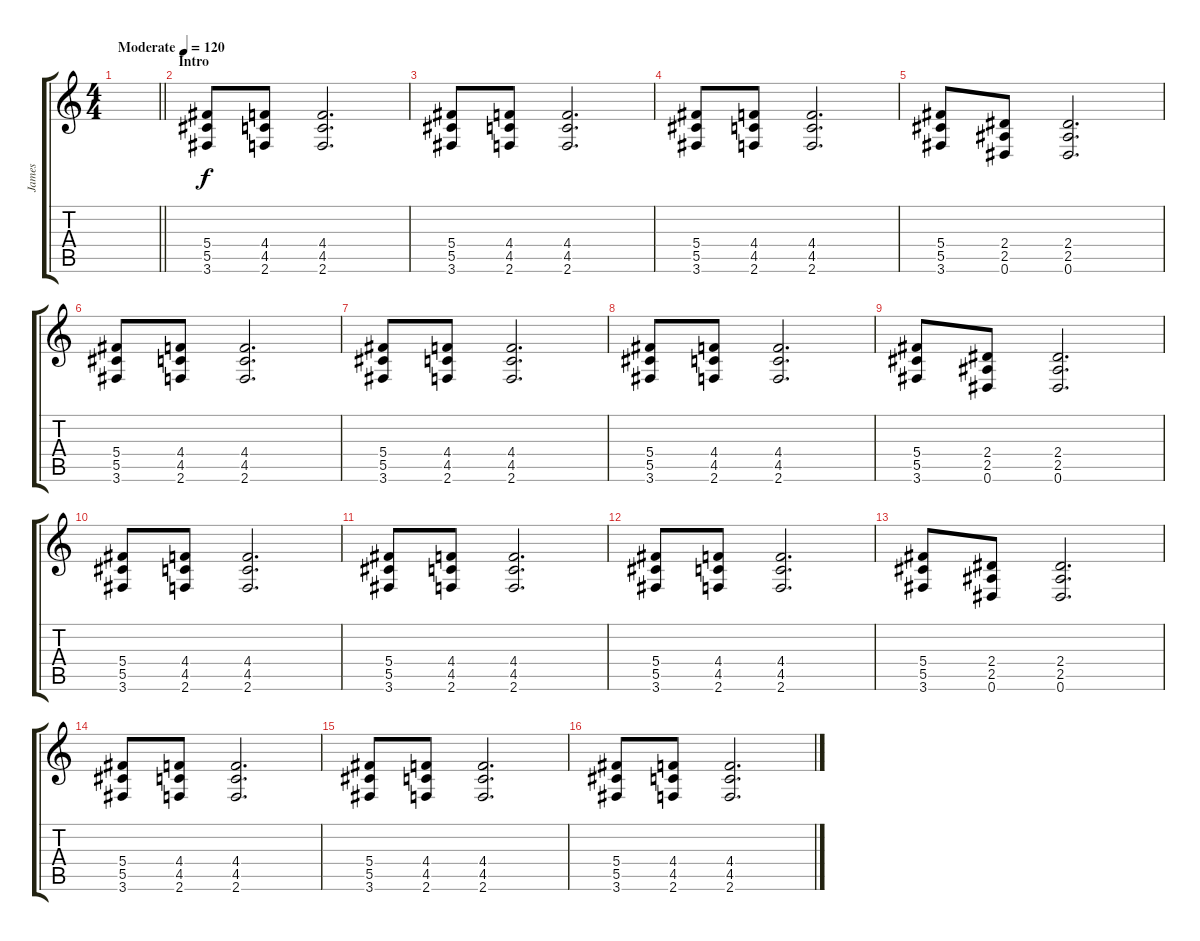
\track ("James" "James") {instrument distortionguitar}
\staff {score tabs}
\tuning (Eb4 Bb3 Gb3 Db3 Ab2 Eb2) {hide}
\ts (4 4)
\tempo (120 "Moderate")
\tempo 100
\tempo (120 "Moderate")
\clef g2
\barLineRight lightlight
\ks c
|
\section ("" "Intro")
(5.4 5.5 3.6).8 (4.4 4.5 2.6).8 (4.4 4.5 2.6).2{d} |
(5.4 5.5 3.6).8 (4.4 4.5 2.6).8 (4.4 4.5 2.6).2{d} |
(5.4 5.5 3.6).8 (4.4 4.5 2.6).8 (4.4 4.5 2.6).2{d} |
(5.4 5.5 3.6).8 (2.4 2.5 0.6).8 (2.4 2.5 0.6).2{d} |
(5.4 5.5 3.6).8 (4.4 4.5 2.6).8 (4.4 4.5 2.6).2{d} |
(5.4 5.5 3.6).8 (4.4 4.5 2.6).8 (4.4 4.5 2.6).2{d} |
(5.4 5.5 3.6).8 (4.4 4.5 2.6).8 (4.4 4.5 2.6).2{d} |
(5.4 5.5 3.6).8 (2.4 2.5 0.6).8 (2.4 2.5 0.6).2{d} |
(5.4 5.5 3.6).8 (4.4 4.5 2.6).8 (4.4 4.5 2.6).2{d} |
(5.4 5.5 3.6).8 (4.4 4.5 2.6).8 (4.4 4.5 2.6).2{d} |
(5.4 5.5 3.6).8 (4.4 4.5 2.6).8 (4.4 4.5 2.6).2{d} |
(5.4 5.5 3.6).8 (2.4 2.5 0.6).8 (2.4 2.5 0.6).2{d} |
(5.4 5.5 3.6).8 (4.4 4.5 2.6).8 (4.4 4.5 2.6).2{d} |
(5.4 5.5 3.6).8 (4.4 4.5 2.6).8 (4.4 4.5 2.6).2{d} |
(5.4 5.5 3.6).8 (4.4 4.5 2.6).8 (4.4 4.5 2.6).2{d}
